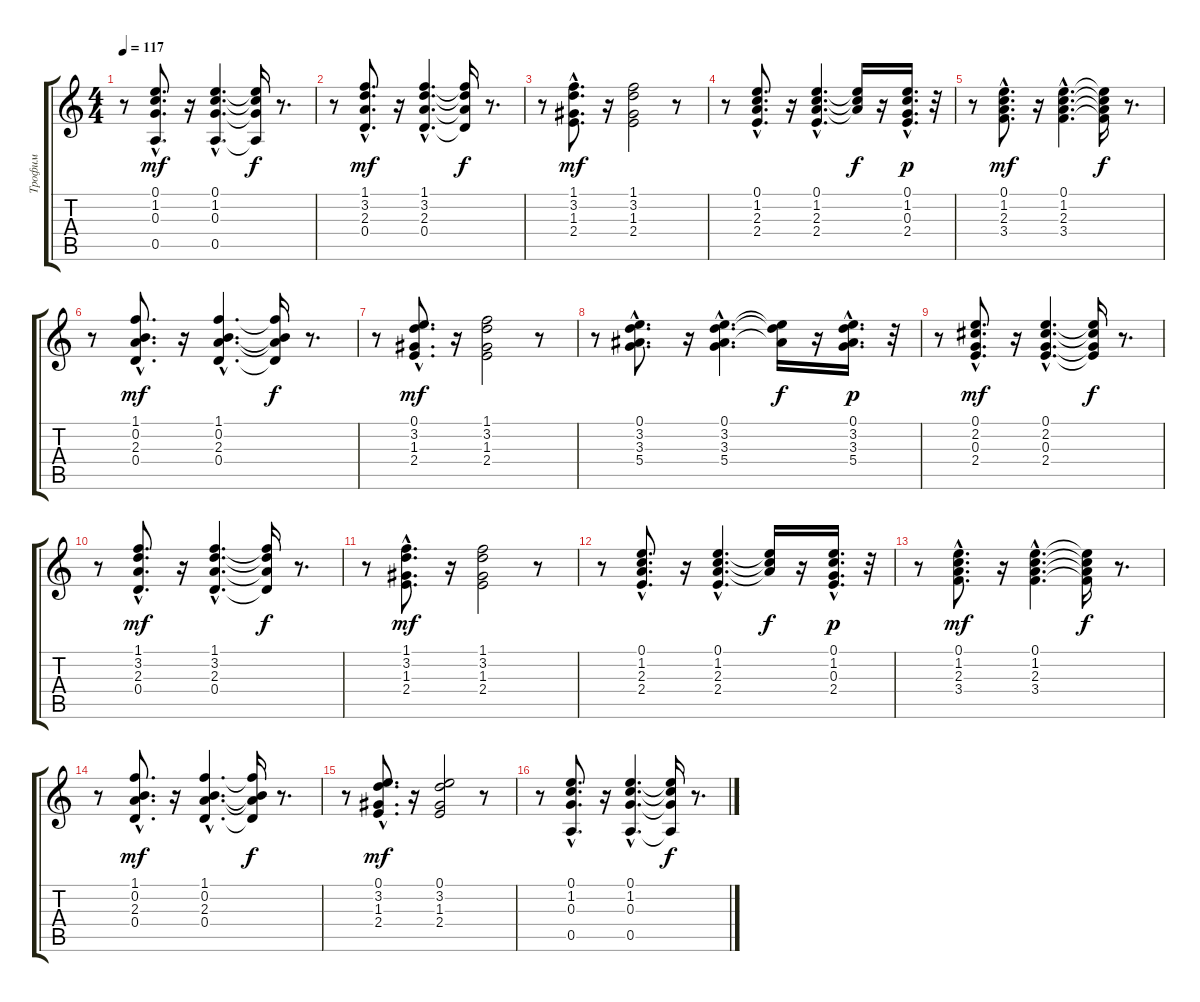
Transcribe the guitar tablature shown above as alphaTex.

\track ("Трофим" "Трофим") {instrument acousticguitarsteel}
\staff {score tabs}
\tuning (E4 B3 G3 D3 A2 E2) {hide}
\ts (4 4)
\tempo 117
\clef g2
\ks c
r.8{dy p} (0.1{hac} 1.2{hac} 0.3{hac} 0.5{hac}).8{d dy mf} r.16 (0.1{hac} 1.2{hac} 0.3{hac} 0.5{hac}).4{d} (0.1{t} 1.2{t} 0.3{t} 0.5{t}).16{dy f} r.8{d} |
r.8 (1.1{hac} 3.2{hac} 2.3{hac} 0.4{hac}).8{d dy mf} r.16 (1.1{hac} 3.2{hac} 2.3{hac} 0.4{hac}).4{d} (1.1{t} 3.2{t} 2.3{t} 0.4{t}).16{dy f} r.8{d} |
r.8 (1.1{hac} 3.2{hac} 1.3{hac} 2.4{hac}).8{d dy mf} r.16 (1.1 3.2 1.3 2.4).2 r.8 |
r.8 (0.1{hac} 1.2{hac} 2.3{hac} 2.4{hac}).8{d} r.16 (0.1{hac} 1.2{hac} 2.3{hac} 2.4{hac}).4{d} (0.1{t} 1.2{t} 2.3{t}).16{dy f} r.16 (0.1{hac} 1.2{hac} 0.3{hac} 2.4{hac}).16{d dy p} r.32 |
r.8 (0.1{hac} 1.2{hac} 2.3{hac} 3.4{hac}).8{d dy mf} r.16 (0.1{hac} 1.2{hac} 2.3{hac} 3.4{hac}).4{d} (0.1{t} 1.2{t} 2.3{t} 3.4{t}).16{dy f} r.8{d} |
r.8 (1.1{hac} 0.2{hac} 2.3{hac} 0.4{hac}).8{d dy mf} r.16 (1.1{hac} 0.2{hac} 2.3{hac} 0.4{hac}).4{d} (1.1{t} 0.2{t} 2.3{t} 0.4{t}).16{dy f} r.8{d} |
r.8 (0.1{hac} 3.2{hac} 1.3{hac} 2.4{hac}).8{d dy mf} r.16 (1.1 3.2 1.3 2.4).2 r.8 |
r.8 (0.1{hac} 3.2{hac} 3.3{hac} 5.4{hac}).8{d} r.16 (0.1{hac} 3.2{hac} 3.3{hac} 5.4{hac}).4{d} (0.1{t} 3.2{t} 3.3{t}).16{dy f} r.16 (0.1{hac} 3.2{hac} 3.3{hac} 5.4{hac}).16{d dy p} r.32 |
r.8 (0.1{hac} 2.2{hac} 0.3{hac} 2.4{hac}).8{d dy mf} r.16 (0.1{hac} 2.2{hac} 0.3{hac} 2.4{hac}).4{d} (0.1{t} 2.2{t} 0.3{t} 2.4{t}).16{dy f} r.8{d} |
r.8 (1.1{hac} 3.2{hac} 2.3{hac} 0.4{hac}).8{d dy mf} r.16 (1.1{hac} 3.2{hac} 2.3{hac} 0.4{hac}).4{d} (1.1{t} 3.2{t} 2.3{t} 0.4{t}).16{dy f} r.8{d} |
r.8 (1.1{hac} 3.2{hac} 1.3{hac} 2.4{hac}).8{d dy mf} r.16 (1.1 3.2 1.3 2.4).2 r.8 |
r.8 (0.1{hac} 1.2{hac} 2.3{hac} 2.4{hac}).8{d} r.16 (0.1{hac} 1.2{hac} 2.3{hac} 2.4{hac}).4{d} (0.1{t} 1.2{t} 2.3{t}).16{dy f} r.16 (0.1{hac} 1.2{hac} 0.3{hac} 2.4{hac}).16{d dy p} r.32 |
r.8 (0.1{hac} 1.2{hac} 2.3{hac} 3.4{hac}).8{d dy mf} r.16 (0.1{hac} 1.2{hac} 2.3{hac} 3.4{hac}).4{d} (0.1{t} 1.2{t} 2.3{t} 3.4{t}).16{dy f} r.8{d} |
r.8 (1.1{hac} 0.2{hac} 2.3{hac} 0.4{hac}).8{d dy mf} r.16 (1.1{hac} 0.2{hac} 2.3{hac} 0.4{hac}).4{d} (1.1{t} 0.2{t} 2.3{t} 0.4{t}).16{dy f} r.8{d} |
r.8 (0.1{hac} 3.2{hac} 1.3{hac} 2.4{hac}).8{d dy mf} r.16 (0.1 3.2 1.3 2.4).2 r.8 |
r.8 (0.1{hac} 1.2{hac} 0.3{hac} 0.5{hac}).8{d} r.16 (0.1{hac} 1.2{hac} 0.3{hac} 0.5{hac}).4{d} (0.1{t} 1.2{t} 0.3{t} 0.5{t}).16{dy f} r.8{d}
